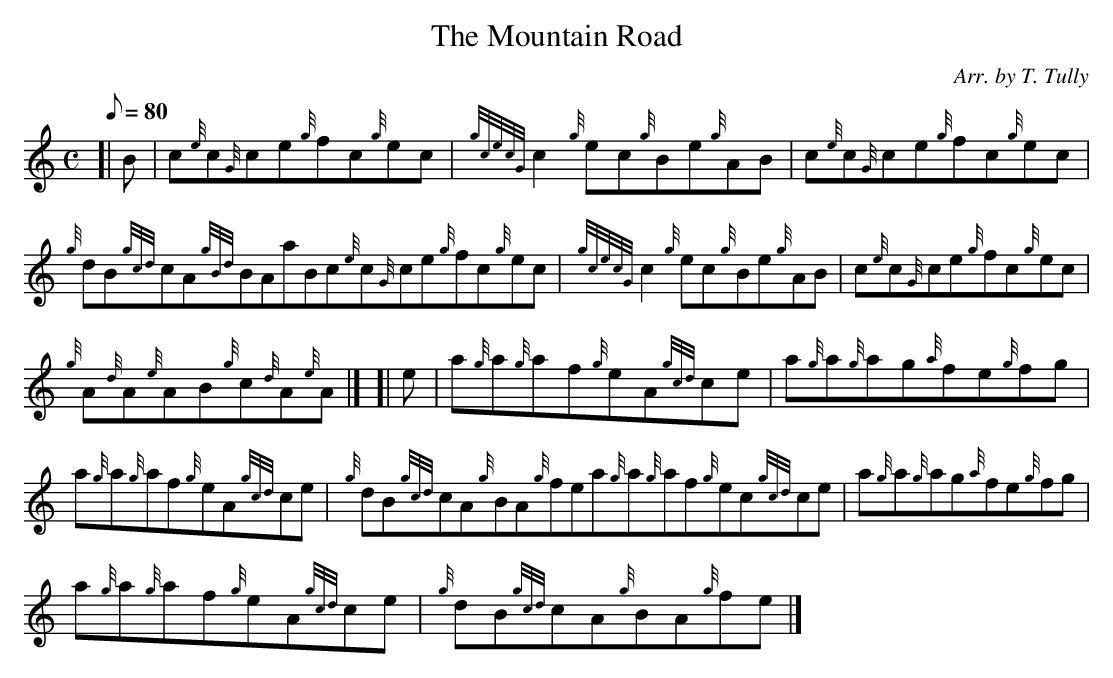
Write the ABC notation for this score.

X:1
T:The Mountain Road
M:C
L:1/8
Q:80
C:Arr. by T. Tully
K:HP
[| B|
c{e}c{G}ce{g}fc{g}ec|
{gcecG}c2{g}ec{g}Be{g}AB|
c{e}c{G}ce{g}fc{g}ec|  !
{g}dB{gcd}cA{gBd}BAaBc{e}c{G}ce{g}fc{g}ec|
{gcecG}c2{g}ec{g}Be{g}AB|
c{e}c{G}ce{g}fc{g}ec|  !
{g}A{d}A{e}AB{g}c{d}A{e}A|] [|
e|
a{g}a{g}af{g}eA{gcd}ce|
a{g}a{g}ag{a}fe{g}fg|  !
a{g}a{g}af{g}eA{gcd}ce|
{g}dB{gcd}cA{g}BA{g}fea{g}a{g}af{g}ec{gcd}ce|
a{g}a{g}ag{a}fe{g}fg|  !
a{g}a{g}af{g}eA{gcd}ce|
{g}dB{gcd}cA{g}BA{g}fe|]

